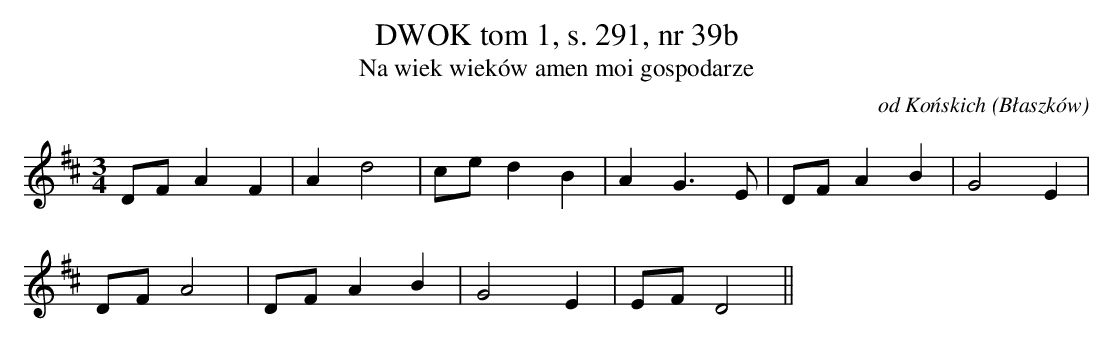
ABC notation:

X:1
T: DWOK tom 1, s. 291, nr 39b
T: Na wiek wieków amen moi gospodarze
O: od Końskich (Błaszków)
M: 3/4
L: 1/8
K: D
DFA2F2 | A2d4 | ced2B2 | A2G3E | DFA2B2 | G4E2 |
DFA4 | DFA2B2 | G4E2 | EFD4||
